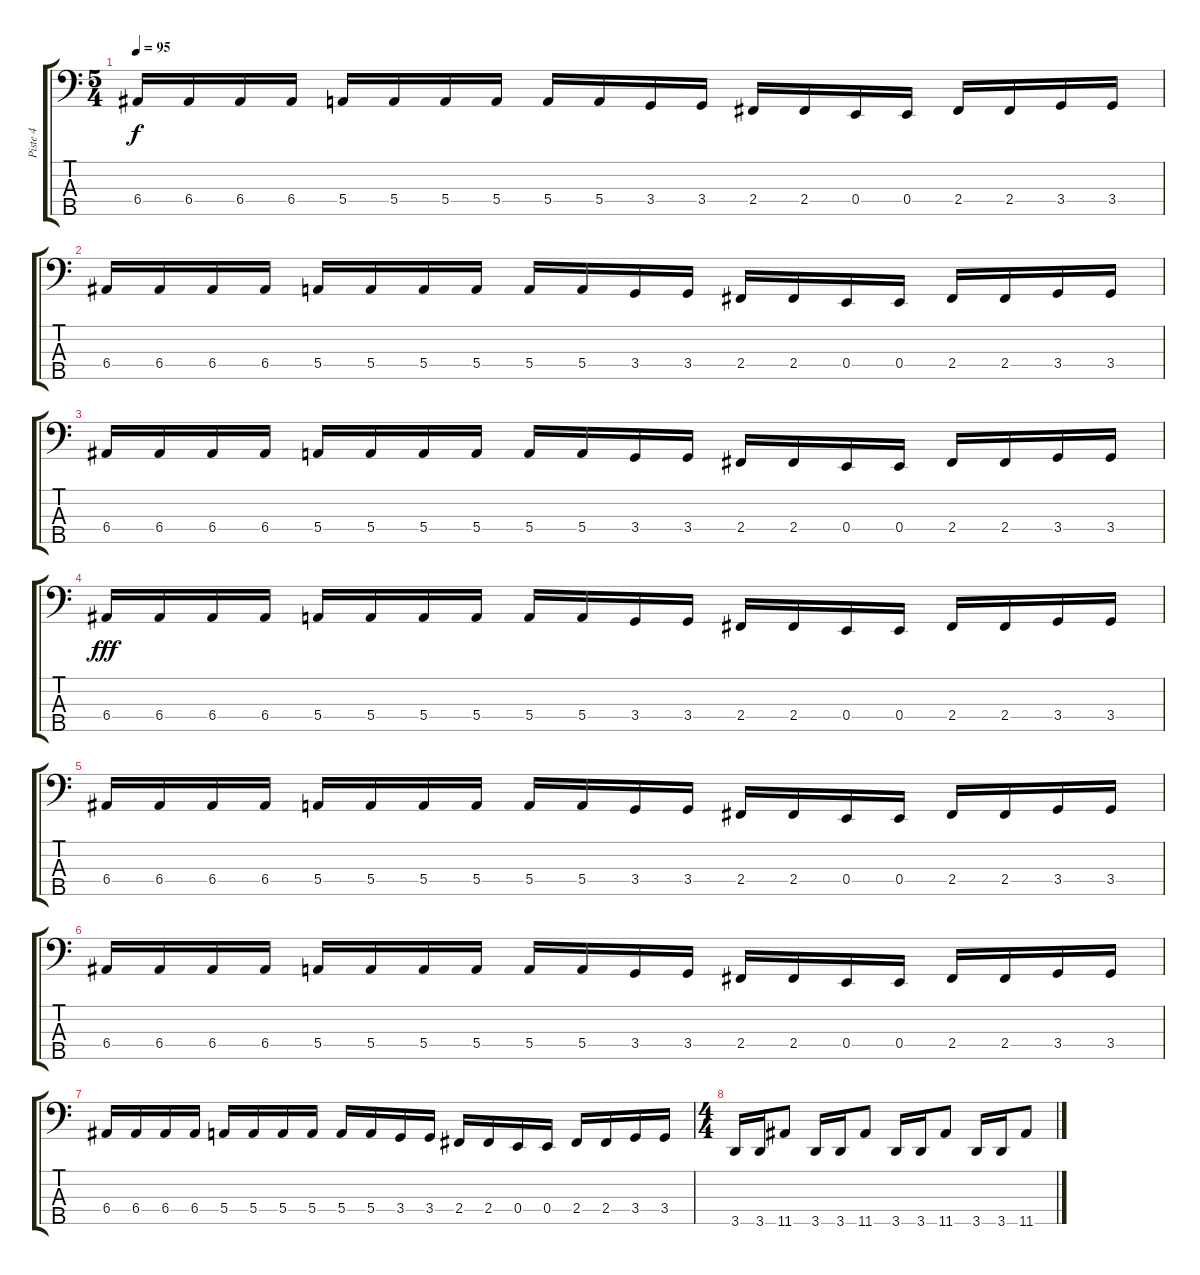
\track ("Piste 4" "Piste 4") {instrument electricbassfinger}
\staff {score tabs}
\tuning (G2 D2 A1 E1 B0) {hide}
\ts (5 4)
\tempo 95
\clef f4
\ks c
6.4.16{dy f} 6.4.16 6.4.16 6.4.16 5.4.16 5.4.16 5.4.16 5.4.16 5.4.16 5.4.16 3.4.16 3.4.16 2.4.16 2.4.16 0.4.16 0.4.16 2.4.16 2.4.16 3.4.16 3.4.16 |
6.4.16 6.4.16 6.4.16 6.4.16 5.4.16 5.4.16 5.4.16 5.4.16 5.4.16 5.4.16 3.4.16 3.4.16 2.4.16 2.4.16 0.4.16 0.4.16 2.4.16 2.4.16 3.4.16 3.4.16 |
6.4.16 6.4.16 6.4.16 6.4.16 5.4.16 5.4.16 5.4.16 5.4.16 5.4.16 5.4.16 3.4.16 3.4.16 2.4.16 2.4.16 0.4.16 0.4.16 2.4.16 2.4.16 3.4.16 3.4.16 |
6.4.16{dy fff} 6.4.16 6.4.16 6.4.16 5.4.16 5.4.16 5.4.16 5.4.16 5.4.16 5.4.16 3.4.16 3.4.16 2.4.16 2.4.16 0.4.16 0.4.16 2.4.16 2.4.16 3.4.16 3.4.16 |
6.4.16 6.4.16 6.4.16 6.4.16 5.4.16 5.4.16 5.4.16 5.4.16 5.4.16 5.4.16 3.4.16 3.4.16 2.4.16 2.4.16 0.4.16 0.4.16 2.4.16 2.4.16 3.4.16 3.4.16 |
6.4.16 6.4.16 6.4.16 6.4.16 5.4.16 5.4.16 5.4.16 5.4.16 5.4.16 5.4.16 3.4.16 3.4.16 2.4.16 2.4.16 0.4.16 0.4.16 2.4.16 2.4.16 3.4.16 3.4.16 |
6.4.16 6.4.16 6.4.16 6.4.16 5.4.16 5.4.16 5.4.16 5.4.16 5.4.16 5.4.16 3.4.16 3.4.16 2.4.16 2.4.16 0.4.16 0.4.16 2.4.16 2.4.16 3.4.16 3.4.16 |
\ts (4 4)
3.5.16 3.5.16 11.5.8 3.5.16 3.5.16 11.5.8 3.5.16 3.5.16 11.5.8 3.5.16 3.5.16 11.5.8
